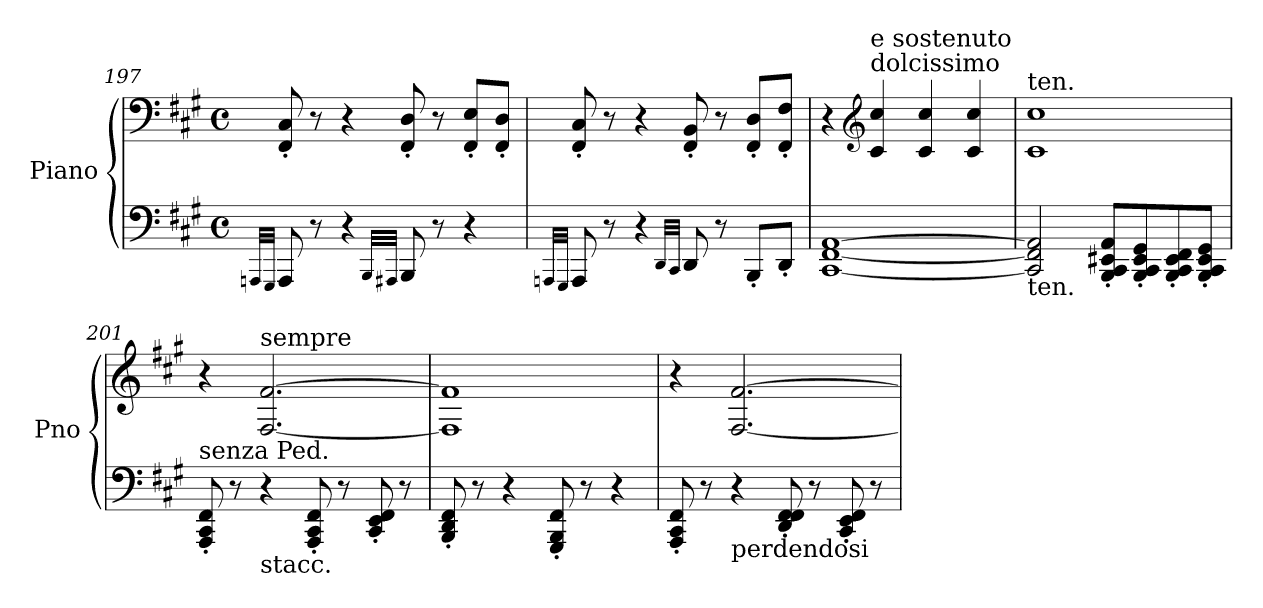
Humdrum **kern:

**kern	**kern
*part1	*part1
*staff2	*staff1
*I"Piano	*
*I'Pno	*
*clefF4	*clefF4
*k[f#c#g#]	*k[f#c#g#]
*A:	*A:
*M4/4	*M4/4
*met(c)	*met(c)
=197	=197
32qAAAn/LLL	.
32qGGG#/JJJ	.
8AAA/	8FF#/' 8C#/'
8r	8r
4r	4r
32qBBB/LLL	.
32qAAA#X/JJJ	.
8BBB/	8FF#/' 8D/'
8r	8r
4r	8FF#/' 8E/'L
.	8FF#/' 8D/'J
=198	=198
32qAAAn/LLL	.
32qGGG#/JJJ	.
8AAA/	8FF#/' 8C#/'
8r	8r
4r	4r
32qDD/LLL	.
32qCC#/JJJ	.
8DD/	8FF#/' 8BB/'
8r	8r
8BBB'/L	8FF#/' 8D/'L
8DD'/J	8FF#/' 8F#/'J
!!LO:PB:g=z
=199	=199
[1CC# [1FF# [1AA	4r
*	*clefG2
!	!LO:TX:a:t=dolcissimo
!	!LO:TX:a:t=e sostenuto
.	4c#/ 4cc#/
.	4c#/ 4cc#/
.	4c#/ 4cc#/
=200	=200
!	!LO:TX:a:t=ten.
!LO:TX:b:t=ten.	!
2CC#/] 2FF#/] 2AA/]	1c# 1cc#
8BBB/' 8CC#/' 8EE#X/' 8AA/'L	.
8BBB/' 8CC#/' 8EE#/' 8GG#/'	.
8BBB/' 8CC#/' 8EE#/' 8FF#/'	.
8BBB/' 8CC#/' 8EE#/' 8GG#/'J	.
!!LO:PB:g=z
=201	=201
!LO:TX:a:t=senza Ped.	!
8AAA/' 8CC#/' 8FF#/'	4r
8r	.
!	!LO:TX:a:t=sempre
!LO:TX:b:t=stacc.	!
4r	[2.F#/ [2.f#/
8AAA/' 8CC#/' 8FF#/'	.
8r	.
8CC#/' 8EE/' 8FF#/'	.
8r	.
=202	=202
8BBB/' 8DD/' 8FF#/'	1F#] 1f#]
8r	.
4r	.
8GGG#/' 8BBB/' 8FF#/'	.
8r	.
4r	.
=203	=203
8AAA/' 8CC#/' 8FF#/'	4r
8r	.
!LO:TX:b:t=perdendosi	!
4r	[2.F#/ [2.f#/
8DD/' 8FF#/' 8FF#/'	.
8r	.
8CC#/' 8EE/' 8FF#/'	.
8r	.
=	=
*-	*-
